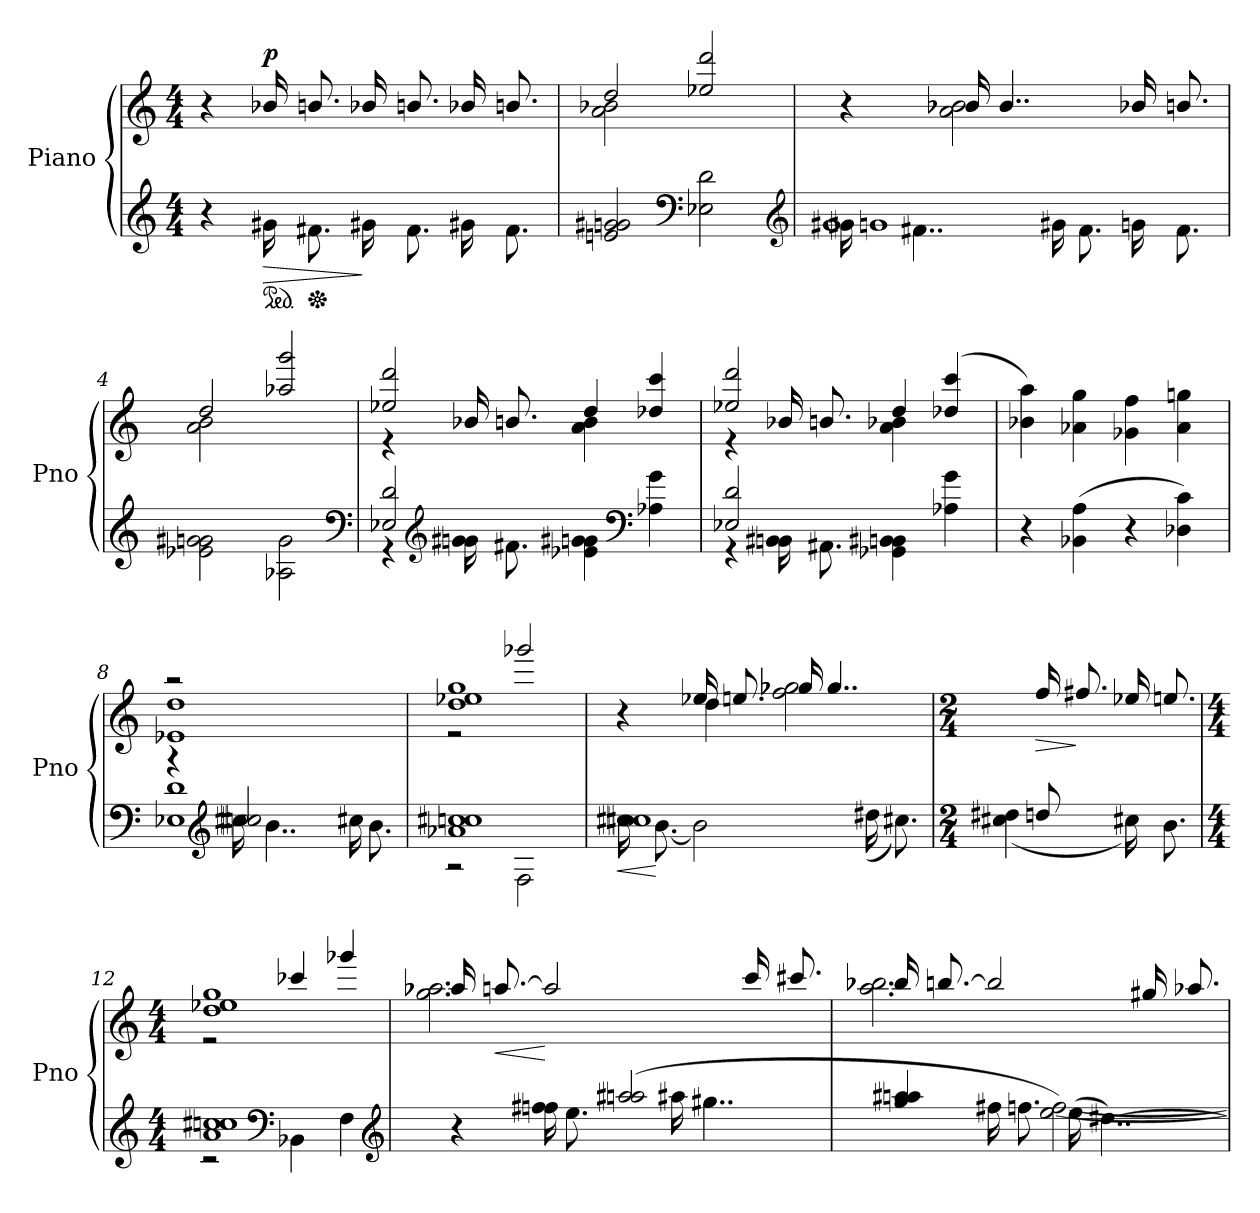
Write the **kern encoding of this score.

**kern	**dynam	**kern	**dynam
*part2	*part2	*part1	*part1
*staff2	*staff2	*staff1	*staff1
*I"Piano	*	*I"Piano	*
*I'Pno	*	*I'Pno	*
*clefG2	*	*clefG2	*
*M4/4	*	*M4/4	*
*MM56	*	*MM56	*
=1	=1	=1	=1
4r	.	4r	.
*ped	*	*	*
!	!LO:HP:b	!	!LO:DY:a
16g#X\LL	>	16b-X/LL	p
*Xped	*	*	*
8.f#X\J	.	8.bn/J	.
16g#X\LL	]	16b-X/LL	.
8.f#\J	.	8.bn/J	.
16g#X\LL	.	16b-X/LL	.
8.f#\J	.	8.bn/J	.
=2	=2	=2	=2
*	*	*^	*
2gn/ 2en/ 2g#X/	.	2dd/	2a\ 2b-X\	.
*clefF4	*	*	*	*
2E-X\ 2d\	.	2ee-X/ 2ddd/	2ryy	.
*clefG2	*	*	*	*
=3	=3	=3	=3	=3
*^	*	*	*	*
*	*^	*	*	*	*
16g#X\	1gn/	1g#X/	.	4r	4ryy	.
4..f#X\	.	.	.	.	.	.
.	.	.	.	16b-/	2a\ 2b-X\	.
.	.	.	.	4..b-/	.	.
16g#X\LL	.	.	.	.	.	.
8.f#\J	.	.	.	.	.	.
16gn\LL	.	.	.	16b-X/LL	4ryy	.
8.f#\J	.	.	.	8.bn/J	.	.
*v	*v	*v	*	*	*	*
!!LO:LB:g=z	!!
=4	=4	=4	=4	=4
2gn\ 2e-X\ 2g#X\	.	2dd/	2a\ 2b\	.
2A-X\ 2g#\	.	2aa-X/ 2ggg/	2ryy	.
*clefF4	*	*	*	*
=5	=5	=5	=5	=5
*^	*	*	*	*
2E-X/ 2d/	4r	.	2ee-X/ 2ddd/	4r	.
*clefG2	*	*	*	*	*
.	16gn\ 16g#X\LL	.	.	16b-X/LL	.
.	8.f#X\J	.	.	8.bn/J	.
2ryy	4gn\ 4e-X\ 4g#X\	.	4dd/	4a\ 4b\	.
*clefF4	*	*	*	*	*
.	4A-X\ 4g#\	.	4dd-X/ 4ccc/	4ryy	.
=6	=6	=6	=6	=6	=6
2E-X/ 2d/	4r	.	2ee-X/ 2ddd/	4r	.
.	16BBn\ 16BB#X\LL	.	.	16b-X/LL	.
.	8.AA#X\J	.	.	8.bn/J	.
2ryy	4BBn\ 4GG-X\ 4BB#X\	.	4dd/	4a\ 4b-X\	.
.	4A-X\ 4g\	.	(4dd-X/ 4ccc/	4ryy	.
*v	*v	*	*	*	*
*	*	*v	*v	*
!!LO:LB:g=z
=7	=7	=7	=7
4r	.	4b-X\ 4aa\)	.
(4BB-X\ 4A\	.	4a-X\ 4gg\	.
4r	.	4g-X\ 4ff\	.
4D-X\ 4c\)	.	4a-\ 4ggn\	.
=8	=8	=8	=8
*^	*	*^	*
*	*^	*	*	*	*
4r	4ryy	1E-X/ 1d/	.	2r	1e-X/ 1dd/	.
*clefG2	*	*	*	*	*	*
2ccn/ 2cc#X/	16cc#\	.	.	.	.	.
.	4..b\	.	.	.	.	.
.	.	.	.	2ryy	.	.
4ryy	16cc#X\LL	.	.	.	.	.
.	8.b\J	.	.	.	.	.
*	*v	*v	*	*	*	*
=9	=9	=9	=9	=9	=9
1a-X/ 1cc#X/ 1ccn/	2r	.	1dd/ 1ee-X/ 1gg/	2r	.
.	2F\	.	.	2ggg-X/	.
=10	=10	=10	=10	=10	=10
!	!	!LO:HP:b	!	!	!
*	*	*	*	*^	*
1ccn/ 1cc#X/	16cc#\LL	<	4r	2ryy	4ryy	.
.	[8.b\J	[	.	.	.	.
.	2b\]	.	16ee-X/LL	.	4dd\	.
.	.	.	8.een/J	.	.	.
.	.	.	16gg-/	2ff\ 2gg-X\	2ryy	.
.	.	.	4..gg-/	.	.	.
.	(16dd#X\LL	.	.	.	.	.
.	8.cc#X\J)	.	.	.	.	.
*	*	*	*v	*v	*v	*
!!LO:LB:g=z
=11	=11	=11	=11	=11
*M2/4	*	*	*M2/4	*
!	!	!	!	!LO:HP:b
8ddn/	(4cc#X\ 4dd#X\	.	16ff/LL	>
.	.	.	8.ff#X/J	]
4.ryy	.	.	.	.
.	16cc#X\LL)	.	16ee-X/LL	.
.	8.b\J	.	8.een/J	.
=12	=12	=12	=12	=12
*M4/4	*	*	*M4/4	*
*	*	*	*^	*
1a/ 1cc#X/ 1ccn/	2r	.	1dd/ 1ee-X/ 1gg/	2r	.
*clefF4	*	*	*	*	*
.	4BB-X\	.	.	4ccc-X/	.
.	4F\	.	.	4ggg-X/	.
*clefG2	*	*	*	*	*
=13	=13	=13	=13	=13	=13
4r	2ryy	.	16aa-/LL	2.gg\ 2.aa-X\	.
!	!	!	!	!	!LO:HP:b
.	.	.	[8.aan/J	.	<
16ff#X\ 16ffn\LL	.	.	2aa/]	.	[
8.ee\J	.	.	.	.	.
16aa#\	(2aan/ 2aa#X/	.	.	.	.
4..gg#X\	.	.	.	.	.
.	.	.	16ccc/LL	4ryy	.
.	.	.	8.ccc#X/J	.	.
=14	=14	=14	=14	=14	=14
4gg/ 4aan/ 4aa#X/	2ryy	.	16bb-/LL	2.aa\ 2.bb-X\	.
.	.	.	[8.bbn/J	.	.
16ff#X\LL	.	.	2bb/]	.	.
8.ffn\J	.	.	.	.	.
(16ee\	[2ee\ [2ff\)	.	.	.	.
[4..dd#X\)	.	.	.	.	.
.	.	.	16gg#X/LL	4ryy	.
.	.	.	8.aa-X/J	.	.
*v	*v	*	*	*	*
*	*	*v	*v	*
=	=	=	=
*-	*-	*-	*-
